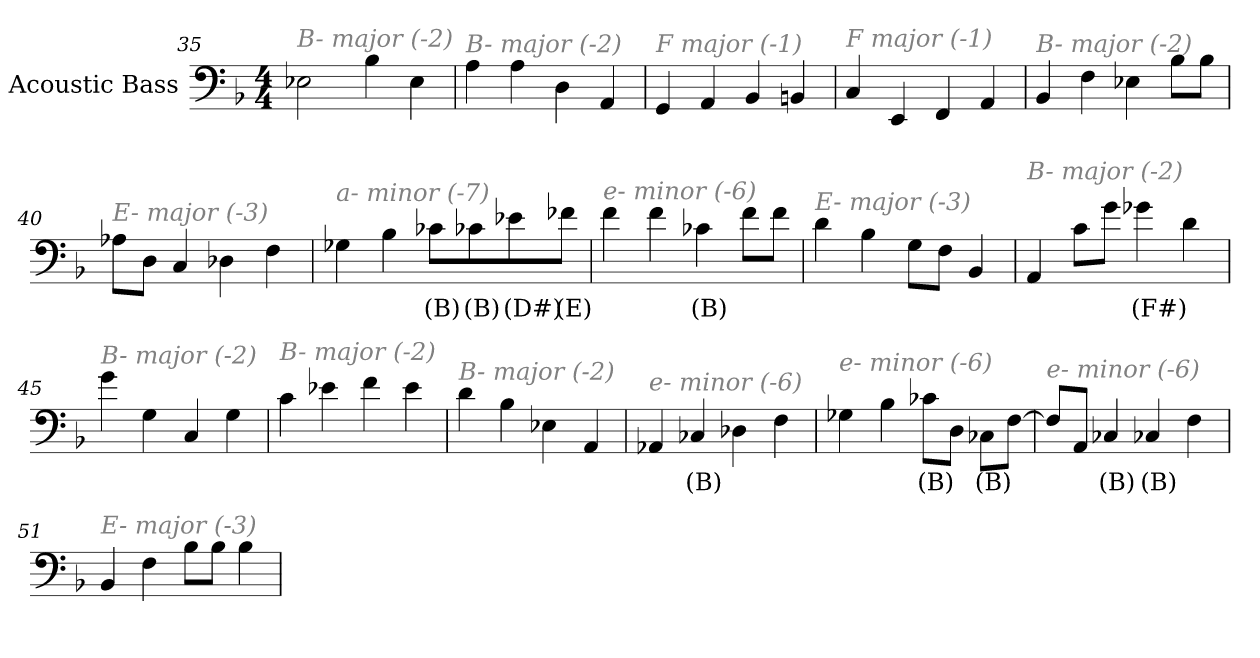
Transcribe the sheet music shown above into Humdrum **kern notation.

**kern	**text
*part1	*part1
*staff1	*staff1
*I"Acoustic Bass	*
*clefF4	*
*ITrd7c12	*
*k[b-]	*
*F:	*
*M4/4	*
=35	=35
!LO:TX:i:color=#808080:t=B- major (-2)	!
2EE-X	.
4BB-	.
4EE-	.
=36	=36
!LO:TX:i:color=#808080:t=B- major (-2)	!
4AA	.
4AA	.
4DD	.
4AAA	.
=37	=37
!LO:TX:i:color=#808080:t=F major (-1)	!
4GGG	.
4AAA	.
4BBB-	.
4BBBn	.
=38	=38
!LO:TX:i:color=#808080:t=F major (-1)	!
4CC	.
4EEE	.
4FFF	.
4AAA	.
=39	=39
!LO:TX:i:color=#808080:t=B- major (-2)	!
4BBB-	.
4FF	.
4EE-X	.
8BB-L	.
8BB-J	.
=40	=40
!LO:TX:i:color=#808080:t=E- major (-3)	!
8AA-XL	.
8DDJ	.
4CC	.
4DD-X	.
4FF	.
=41	=41
!LO:TX:i:color=#808080:t=a- minor (-7)	!
4GG-X	.
4BB-	.
8C-XiL	(B)
8C-Xi	(B)
8E-Xi	(D#)
8F-XiJ	(E)
=42	=42
!LO:TX:i:color=#808080:t=e- minor (-6)	!
4F	.
4F	.
4C-Xi	(B)
8FL	.
8FJ	.
=43	=43
!LO:TX:i:color=#808080:t=E- major (-3)	!
4D	.
4BB-	.
8GGL	.
8FFJ	.
4BBB-	.
=44	=44
!LO:TX:i:color=#808080:t=B- major (-2)	!
4AAA	.
8CL	.
8GJ	.
4G-Xi	(F#)
4D	.
=45	=45
!LO:TX:i:color=#808080:t=B- major (-2)	!
4G	.
4GG	.
4CC	.
4GG	.
=46	=46
!LO:TX:i:color=#808080:t=B- major (-2)	!
4C	.
4E-X	.
4F	.
4E-	.
=47	=47
!LO:TX:i:color=#808080:t=B- major (-2)	!
4D	.
4BB-	.
4EE-X	.
4AAA	.
=48	=48
!LO:TX:i:color=#808080:t=e- minor (-6)	!
4AAA-X	.
4CC-Xi	(B)
4DD-X	.
4FF	.
=49	=49
!LO:TX:i:color=#808080:t=e- minor (-6)	!
4GG-X	.
4BB-	.
8C-XiL	(B)
8DDJ	.
8CC-XiL	(B)
[8FFJ	.
=50	=50
!LO:TX:i:color=#808080:t=e- minor (-6)	!
8FFL]	.
8AAAJ	.
4CC-Xi	(B)
4CC-Xi	(B)
4FF	.
=51	=51
!LO:TX:i:color=#808080:t=E- major (-3)	!
4BBB-	.
4FF	.
8BB-L	.
8BB-J	.
4BB-	.
=	=
*-	*-
